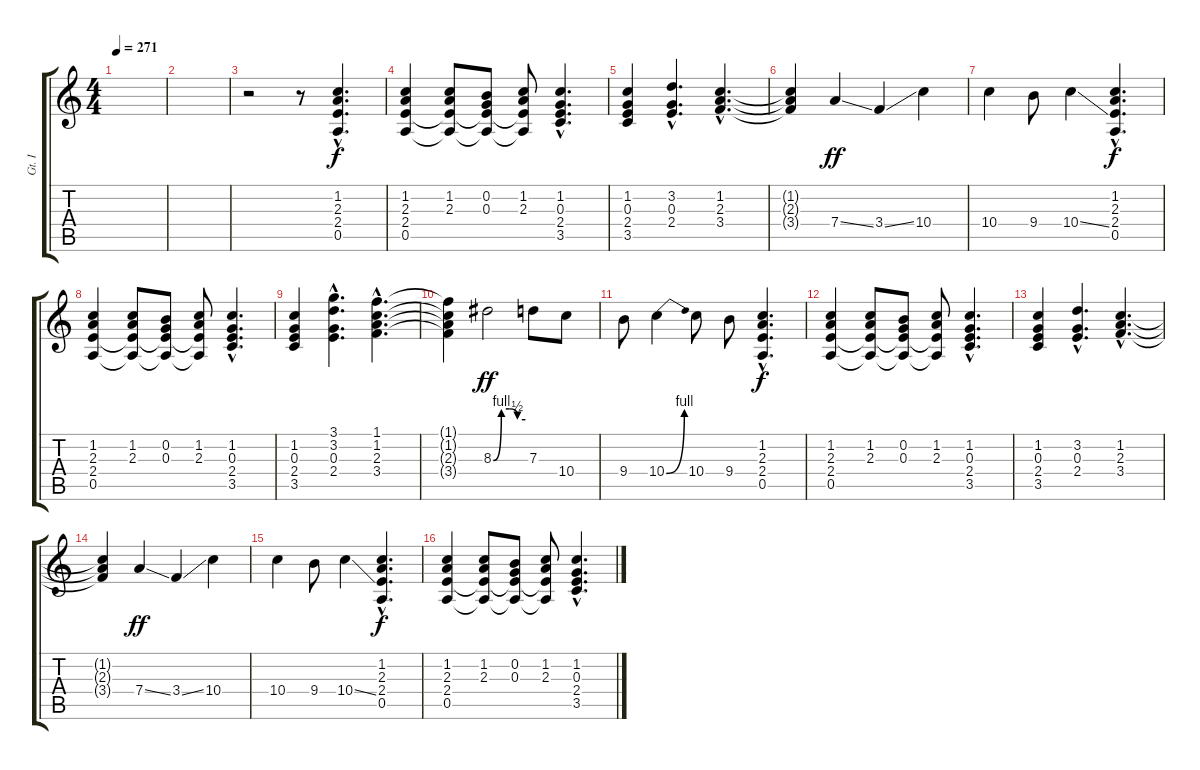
\track ("Gt. I" "Gt. I") {instrument distortionguitar}
\staff {score tabs}
\tuning (E4 B3 G3 D3 A2 E2) {hide}
\ts (4 4)
\tempo 271
\clef g2
\ks c
|
|
r.2 r.8 (1.2{hac} 2.3{hac} 2.4{hac} 0.5{hac}).4{d} |
(1.2 2.3 2.4 0.5).4 (1.2 2.3 2.4{t} 0.5{t}).8 (0.2 0.3 2.4{t} 0.5{t}).8 (1.2 2.3 2.4{t} 0.5{t}).8 (1.2{hac} 0.3{hac} 2.4{hac} 3.5{hac}).4{d} |
(1.2 0.3 2.4 3.5).4 (3.2{hac} 0.3{hac} 2.4{hac}).4{d} (1.2{hac} 2.3{hac} 3.4{hac}).4{d} |
(1.2{t} 2.3{t} 3.4{t}).4 7.4{ss}.4{dy ff} 3.4{ss}.4 10.4.4 |
10.4.4 9.4.8 10.4{ss}.4 (1.2{hac} 2.3{hac} 2.4{hac} 0.5{hac}).4{d dy f} |
(1.2 2.3 2.4 0.5).4 (1.2 2.3 2.4{t} 0.5{t}).8 (0.2 0.3 2.4{t} 0.5{t}).8 (1.2 2.3 2.4{t} 0.5{t}).8 (1.2{hac} 0.3{hac} 2.4{hac} 3.5{hac}).4{d} |
(1.2 0.3 2.4 3.5).4 (3.1{hac} 3.2{hac} 0.3{hac} 2.4{hac}).4{d} (1.1{hac} 1.2{hac} 2.3{hac} 3.4{hac}).4{d} |
(1.1{t} 1.2{t} 2.3{t} 3.4{t}).4 8.3{be (custom 0 0 15 4 30 4 45 2 60 2)}.2{dy ff} 7.3.8 10.4.8 |
9.4.8 10.4{be (bend 0 0 60 4)}.4 10.4.8 9.4.8 (1.2{hac} 2.3{hac} 2.4{hac} 0.5{hac}).4{d dy f} |
(1.2 2.3 2.4 0.5).4 (1.2 2.3 2.4{t} 0.5{t}).8 (0.2 0.3 2.4{t} 0.5{t}).8 (1.2 2.3 2.4{t} 0.5{t}).8 (1.2{hac} 0.3{hac} 2.4{hac} 3.5{hac}).4{d} |
(1.2 0.3 2.4 3.5).4 (3.2{hac} 0.3{hac} 2.4{hac}).4{d} (1.2{hac} 2.3{hac} 3.4{hac}).4{d} |
(1.2{t} 2.3{t} 3.4{t}).4 7.4{ss}.4{dy ff} 3.4{ss}.4 10.4.4 |
10.4.4 9.4.8 10.4{ss}.4 (1.2{hac} 2.3{hac} 2.4{hac} 0.5{hac}).4{d dy f} |
(1.2 2.3 2.4 0.5).4 (1.2 2.3 2.4{t} 0.5{t}).8 (0.2 0.3 2.4{t} 0.5{t}).8 (1.2 2.3 2.4{t} 0.5{t}).8 (1.2{hac} 0.3{hac} 2.4{hac} 3.5{hac}).4{d}
